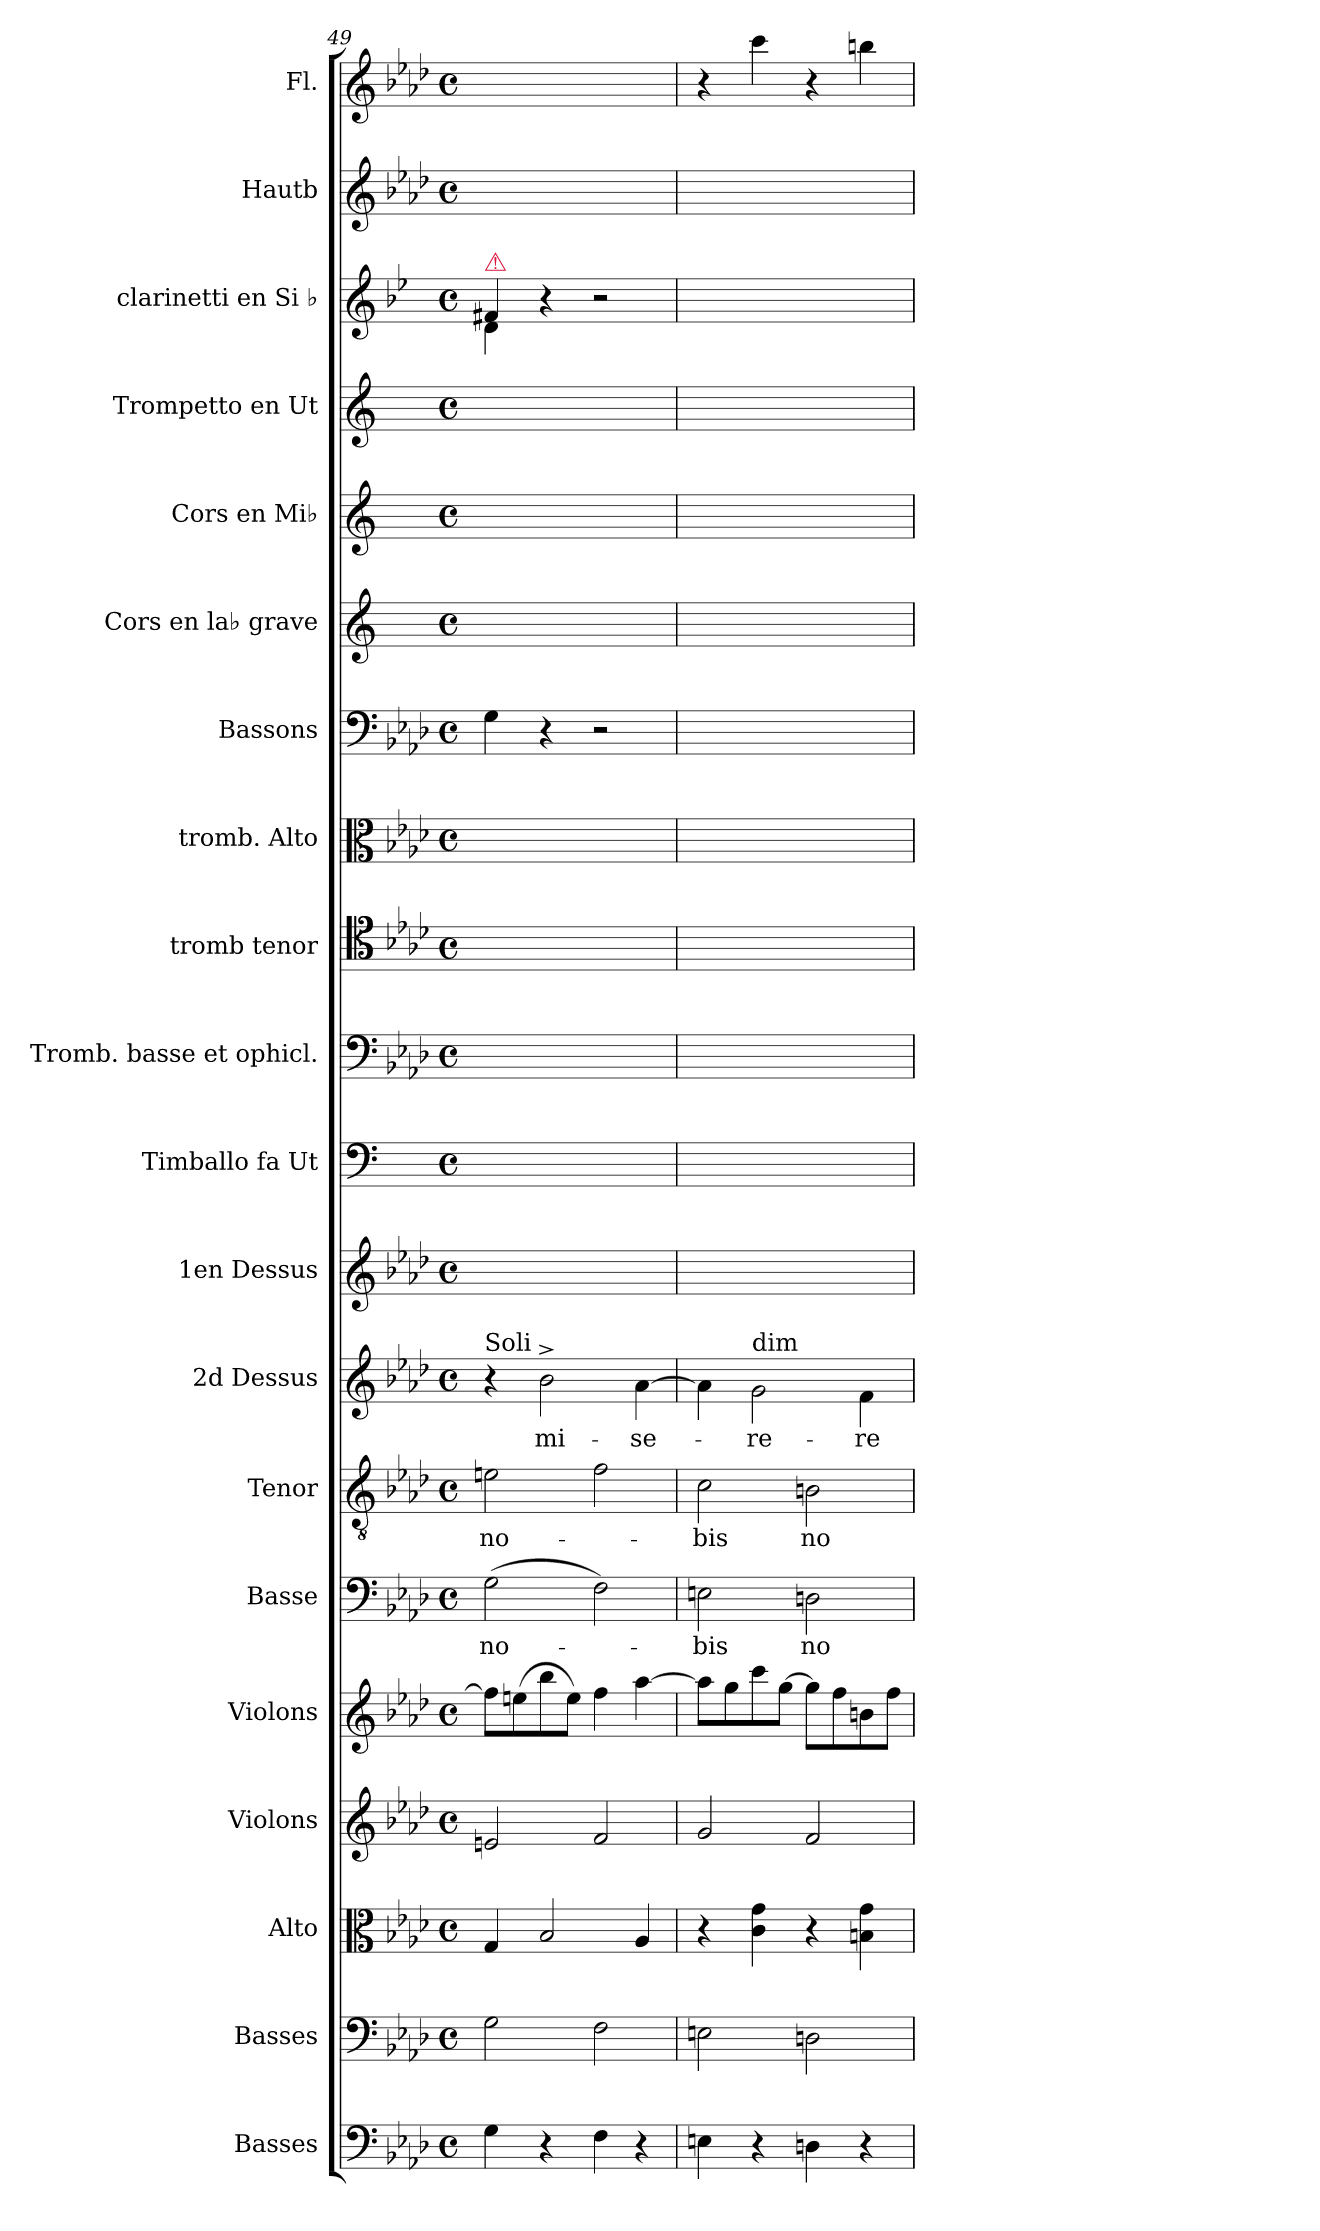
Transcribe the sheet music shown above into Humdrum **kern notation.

**kern	**kern	**kern	**kern	**kern	**kern	**text	**kern	**text	**kern	**text	**kern	**kern	**kern	**kern	**kern	**kern	**kern	**kern	**kern	**kern	**kern	**kern
*part20	*part19	*part18	*part17	*part16	*part15	*part15	*part14	*part14	*part13	*part13	*part12	*part11	*part10	*part9	*part8	*part7	*part6	*part5	*part4	*part3	*part2	*part1
*staff20	*staff19	*staff18	*staff17	*staff16	*staff15	*staff15	*staff14	*staff14	*staff13	*staff13	*staff12	*staff11	*staff10	*staff9	*staff8	*staff7	*staff6	*staff5	*staff4	*staff3	*staff2	*staff1
*I"Basses	*I"Basses	*I"Alto	*I"Violons	*I"Violons	*I"Basse	*	*I"Tenor	*	*I"2d Dessus	*	*I"1en Dessus	*I"Timballo fa Ut	*I"Tromb. basse et ophicl.	*I"tromb tenor	*I"tromb. Alto	*I"Bassons	*I"Cors en la♭ grave	*I"Cors en Mi♭	*I"Trompetto en Ut	*I"clarinetti en Si ♭	*I"Hautb	*I"Fl.
*	*	*I'A	*I'Vln	*I'Vln	*I'B	*	*I'T	*	*	*	*	*	*I'B	*I'T	*I'A	*I'Bsn	*	*	*	*I'Cl	*	*I'Fl
*clefF4	*clefF4	*clefC3	*clefG2	*clefG2	*clefF4	*	*clefGv2	*	*clefG2	*	*clefG2	*clefF4	*clefF4	*clefC4	*clefC3	*clefF4	*clefG2	*clefG2	*clefG2	*clefG2	*clefG2	*clefG2
*	*	*	*	*	*	*	*	*	*	*	*	*	*	*	*	*	*ITrd2c4	*ITrd5c9	*	*ITrd1c2	*	*
*k[b-e-a-d-]	*k[b-e-a-d-]	*k[b-e-a-d-]	*k[b-e-a-d-]	*k[b-e-a-d-]	*k[b-e-a-d-]	*	*k[b-e-a-d-]	*	*k[b-e-a-d-]	*	*k[b-e-a-d-]	*	*k[b-e-a-d-]	*k[b-e-a-d-]	*k[b-e-a-d-]	*k[b-e-a-d-]	*	*	*	*k[b-e-a-d-]	*k[b-e-a-d-]	*k[b-e-a-d-]
*f:	*f:	*f:	*f:	*f:	*f:	*	*f:	*	*f:	*	*f:	*	*f:	*f:	*f:	*f:	*	*	*	*f:	*f:	*f:
*M4/4	*M4/4	*M4/4	*M4/4	*M4/4	*M4/4	*	*M4/4	*	*M4/4	*	*M4/4	*M4/4	*M4/4	*M4/4	*M4/4	*M4/4	*M4/4	*M4/4	*M4/4	*M4/4	*M4/4	*M4/4
*met(c)	*met(c)	*met(c)	*met(c)	*met(c)	*met(c)	*	*met(c)	*	*met(c)	*	*met(c)	*met(c)	*met(c)	*met(c)	*met(c)	*met(c)	*met(c)	*met(c)	*met(c)	*met(c)	*met(c)	*met(c)
=49	=49	=49	=49	=49	=49	=49	=49	=49	=49	=49	=49	=49	=49	=49	=49	=49	=49	=49	=49	=49	=49	=49
*	*	*	*	*	*	*	*	*	*	*	*	*	*	*	*	*	*	*	*	*^	*	*
!	!	!	!	!	!	!	!	!	!	!	!	!	!	!	!	!	!	!	!	!LO:TX:a:color=crimson:t=⚠	!	!	!
!	!	!	!	!	!	!	!	!	!LO:TX:a:t=Soli	!	!	!	!	!	!	!	!	!	!	!	!	!	!
4G\	2G\	4G/	2en/	8ff\L]	(2G\	no-	2en\	no-	4r	.	1ryy	1ryy	1ryy	1ryy	1ryy	4G\	1ryy	1ryy	1ryy	4en/	4c\	1ryy	1ryy
.	.	.	.	(8een\	.	.	.	.	.	.	.	.	.	.	.	.	.	.	.	.	.	.	.
4r	.	2B-/	.	8bb-\	.	.	.	.	2b-^\	mi-	.	.	.	.	.	4r	.	.	.	4r	4ryy	.	.
.	.	.	.	8ee\J)	.	.	.	.	.	.	.	.	.	.	.	.	.	.	.	.	.	.	.
4F\	2F\	.	2f/	4ff\	2F\)	.	2f\	.	.	.	.	.	.	.	.	2r	.	.	.	2r	2ryy	.	.
4r	.	4A-/	.	[4aa-\	.	.	.	.	[4a-\	-se-	.	.	.	.	.	.	.	.	.	.	.	.	.
*	*	*	*	*	*	*	*	*	*	*	*	*	*	*	*	*	*	*	*	*v	*v	*	*
=50	=50	=50	=50	=50	=50	=50	=50	=50	=50	=50	=50	=50	=50	=50	=50	=50	=50	=50	=50	=50	=50	=50
4En\	2En\	4r	2g/	8aa-\L]	2En\	-bis	2c\	-bis	4a-\]	.	1ryy	1ryy	1ryy	1ryy	1ryy	1ryy	1ryy	1ryy	1ryy	1ryy	1ryy	4r
.	.	.	.	8gg\	.	.	.	.	.	.	.	.	.	.	.	.	.	.	.	.	.	.
!	!	!	!	!	!	!	!	!	!LO:TX:a:t=dim	!	!	!	!	!	!	!	!	!	!	!	!	!
4r	.	4c\ 4g\	.	8ccc\	.	.	.	.	2g\	-re-	.	.	.	.	.	.	.	.	.	.	.	4ccc\
.	.	.	.	[8gg\J	.	.	.	.	.	.	.	.	.	.	.	.	.	.	.	.	.	.
4Dn\	2Dn\	4r	2f/	8gg\L]	2Dn\	no-	2Bn\	no-	.	.	.	.	.	.	.	.	.	.	.	.	.	4r
.	.	.	.	8ff\	.	.	.	.	.	.	.	.	.	.	.	.	.	.	.	.	.	.
4r	.	4Bn\ 4g\	.	8bn\	.	.	.	.	4f\	-re	.	.	.	.	.	.	.	.	.	.	.	4bbn\
.	.	.	.	8ff\J	.	.	.	.	.	.	.	.	.	.	.	.	.	.	.	.	.	.
=	=	=	=	=	=	=	=	=	=	=	=	=	=	=	=	=	=	=	=	=	=	=
*-	*-	*-	*-	*-	*-	*-	*-	*-	*-	*-	*-	*-	*-	*-	*-	*-	*-	*-	*-	*-	*-	*-
